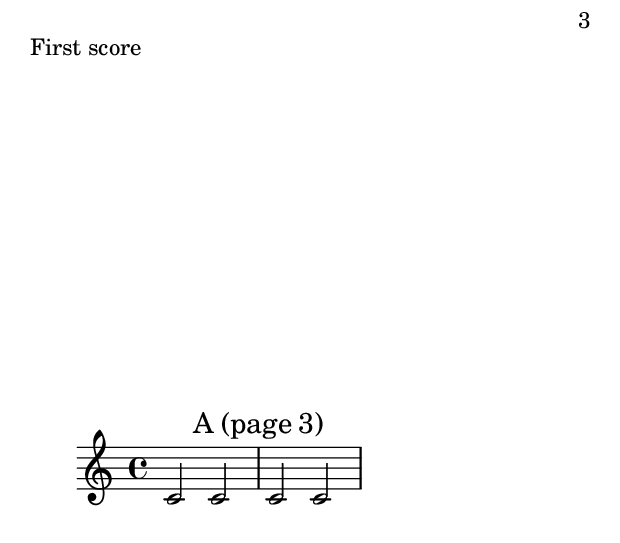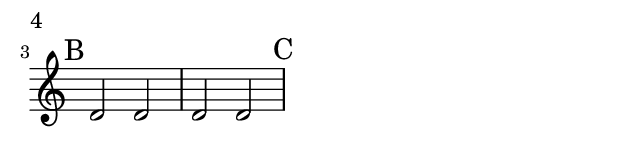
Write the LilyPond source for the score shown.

\version "2.11.26"
\layout { ragged-right= ##t }
\header {
  doctitle = "Page label"
  lsrtags = "spacing"
  texidoc = "Page labels may be placed inside music or at top-level,
and refered to in markups."
}

#(set-default-paper-size "a6")

#(define-markup-command (toc-line layout props label text) (symbol? markup?)
  (interpret-markup layout props
   (markup #:fill-line (text #:page-ref label "8" "?"))))

\book {
  \markup \huge \fill-line { \null "Title Page" \null }

  \pageBreak

  \label #'toc
  \markup \column {
    \large \fill-line { \null "Table of contents" \null }
    \toc-line #'toc "Table of contents"
    \toc-line #'firstScore "First Score"
    \toc-line #'markA "Mark A"
    \toc-line #'markB "Mark B"
    \toc-line #'markC "Mark C"
    \toc-line #'unknown "Unknown label"
  }

  \pageBreak

  \label #'firstScore
  \score {
    { c'2 c'
      \mark \markup { A (page \concat { \page-ref #'markA "0" "?" ) }} \label #'markA 
      c' c'
      \pageBreak
      \mark "B" \label #'markB
      d' d'
      d' d'
      \once \override Score . RehearsalMark #'break-visibility = #begin-of-line-invisible
      \mark "C" \label #'markC
    }
    \header { piece = "First score" }
  }
}
